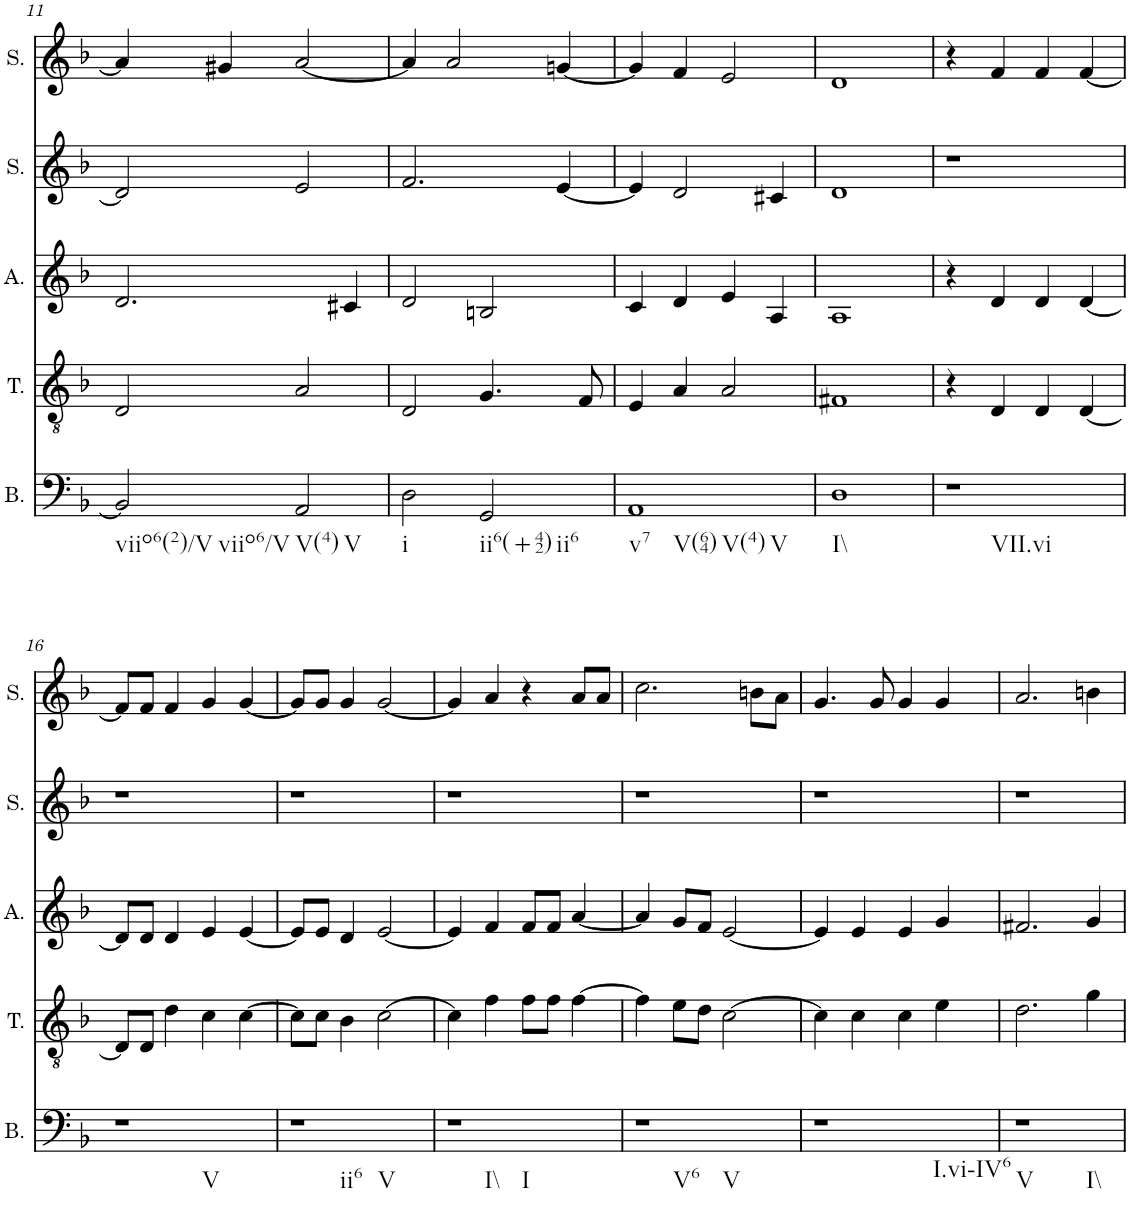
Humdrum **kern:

**kern	**kern	**kern	**kern	**kern
*part5	*part4	*part3	*part2	*part1
*staff5	*staff4	*staff3	*staff2	*staff1
*I"Bass	*I"Tenor	*I"Alto	*I"Soprano	*I"Soprano
*I'B.	*I'T.	*I'A.	*I'S.	*I'S.
!!LO:PB:g=z
*clefF4	*clefGv2	*clefG2	*clefG2	*clefG2
*k[b-]	*k[b-]	*k[b-]	*k[b-]	*k[b-]
*M4/4	*M4/4	*M4/4	*M4/4	*M4/4
=11	=11	=11	=11	=11
!LO:TX:b:t=viio6(2)/V	!	!	!	!
!LO:TX:b:t=viio6/V	!	!	!	!
2BBn/]	2D/	2.d/	2d/]	4a/]
.	.	.	.	4g#X/
!LO:TX:b:t=V(4)	!	!	!	!
!LO:TX:b:t=V	!	!	!	!
2AA/	2A/	.	2e/	[2a/
.	.	4c#X/	.	.
=12	=12	=12	=12	=12
!LO:TX:b:t=i	!	!	!	!
2D\	2D/	2d/	2.f/	4a/]
.	.	.	.	2a/
!LO:TX:b:t=ii6(+42)	!	!	!	!
!LO:TX:b:t=ii6	!	!	!	!
2GG/	4.G/	2Bn/	.	.
.	.	.	[4e/	[4gn/
.	8F/	.	.	.
=13	=13	=13	=13	=13
!LO:TX:b:t=v7	!	!	!	!
!LO:TX:b:t=V(64)	!	!	!	!
!LO:TX:b:t=V(4)	!	!	!	!
!LO:TX:b:t=V	!	!	!	!
1AA	4E/	4c/	4e/]	4g/]
.	4A/	4d/	2d/	4f/
.	2A/	4e/	.	2e/
.	.	4A/	4c#X/	.
=14	=14	=14	=14	=14
!LO:TX:b:t=I\\	!	!	!	!
1D	1F#X	1A	1d	1d
=15	=15	=15	=15	=15
!LO:TX:b:t=VII.vi	!	!	!	!
1r	4r	4r	1r	4r
.	4D/	4d/	.	4f/
.	4D/	4d/	.	4f/
.	[4D/	[4d/	.	[4f/
!!LO:LB:g=z
=16	=16	=16	=16	=16
!LO:TX:b:t=V	!	!	!	!
1r	8D/L]	8d/L]	1r	8f/L]
.	8D/J	8d/J	.	8f/J
.	4d\	4d/	.	4f/
.	4c\	4e/	.	4g/
.	[4c\	[4e/	.	[4g/
=17	=17	=17	=17	=17
!LO:TX:b:t=ii6	!	!	!	!
!LO:TX:b:t=V	!	!	!	!
1r	8c\L]	8e/L]	1r	8g/L]
.	8c\J	8e/J	.	8g/J
.	4B-\	4d/	.	4g/
.	[2c\	[2e/	.	[2g/
=18	=18	=18	=18	=18
!LO:TX:b:t=I\\	!	!	!	!
!LO:TX:b:t=I	!	!	!	!
1r	4c\]	4e/]	1r	4g/]
.	4f\	4f/	.	4a/
.	8f\L	8f/L	.	4r
.	8f\J	8f/J	.	.
.	[4f\	[4a/	.	8a/L
.	.	.	.	8a/J
=19	=19	=19	=19	=19
!LO:TX:b:t=V6	!	!	!	!
!LO:TX:b:t=V	!	!	!	!
1r	4f\]	4a/]	1r	2.cc\
.	8e\L	8g/L	.	.
.	8d\J	8f/J	.	.
.	[2c\	[2e/	.	.
.	.	.	.	8bn\L
.	.	.	.	8a\J
=20	=20	=20	=20	=20
!LO:TX:b:t=I.vi-IV6	!	!	!	!
1r	4c\]	4e/]	1r	4.g/
.	4c\	4e/	.	.
.	.	.	.	8g/
.	4c\	4e/	.	4g/
.	4e\	4g/	.	4g/
=21	=21	=21	=21	=21
!LO:TX:b:t=V	!	!	!	!
!LO:TX:b:t=I\\	!	!	!	!
1r	2.d\	2.f#X/	1r	2.a/
.	4g\	4g/	.	4bn\
=	=	=	=	=
*-	*-	*-	*-	*-
